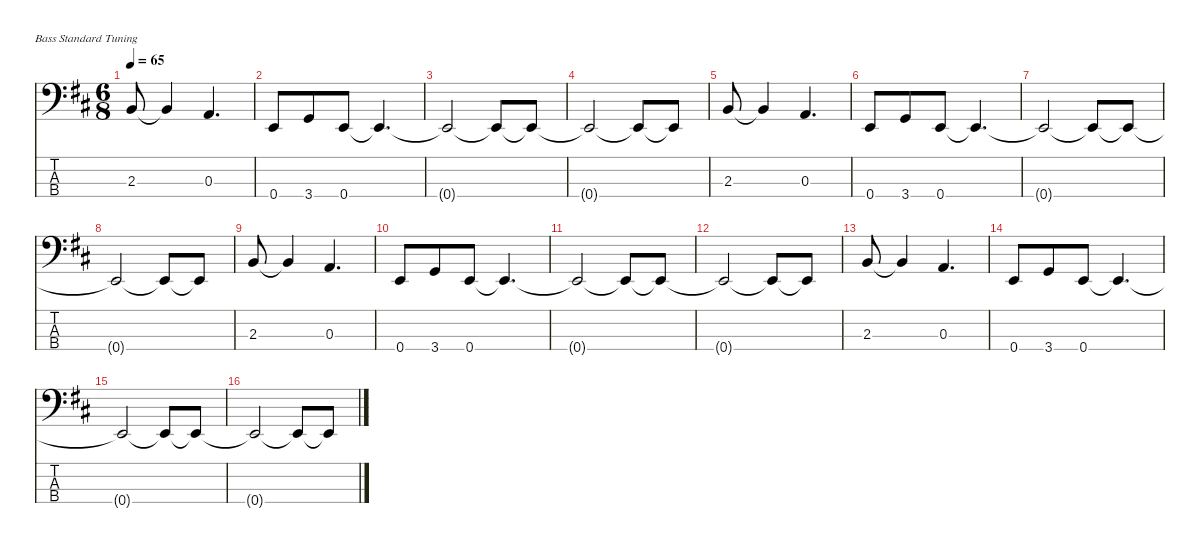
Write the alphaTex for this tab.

\hideDynamics
\bracketExtendMode nobrackets
\singleTrackTrackNamePolicy hidden
\multiTrackTrackNamePolicy hidden
\firstSystemTrackNameMode fullname
\firstSystemTrackNameOrientation horizontal
\otherSystemsTrackNameOrientation horizontal
\track ("Bass" "el.bs.") {instrument electricbassfinger}
\staff {score tabs}
\tuning (G2 D2 A1 E1)
\ts (6 8)
\tempo 65
\clef f4
\ks bminor
2.3{acc forcenatural}.8{dy ff beam Up} 2.3{t acc forcenatural}.4{beam Up} 0.3{acc forcenatural}.4{d beam Up} |
0.4{acc forcenatural}.8{beam Up} 3.4{acc forcenatural}.8{beam Up} 0.4{acc forcenatural}.8{beam Up} 0.4{t acc forcenatural}.4{d beam Up} |
0.4{t acc forcenatural}.2{beam Up} 0.4{t acc forcenatural}.8{beam Up} 0.4{t acc forcenatural}.8{beam Up} |
0.4{t acc forcenatural}.2{beam Up} 0.4{t acc forcenatural}.8{beam Up} 0.4{t acc forcenatural}.8{beam Up} |
2.3{acc forcenatural}.8{beam Up} 2.3{t acc forcenatural}.4{beam Up} 0.3{acc forcenatural}.4{d beam Up} |
0.4{acc forcenatural}.8{beam Up} 3.4{acc forcenatural}.8{beam Up} 0.4{acc forcenatural}.8{beam Up} 0.4{t acc forcenatural}.4{d beam Up} |
0.4{t acc forcenatural}.2{beam Up} 0.4{t acc forcenatural}.8{beam Up} 0.4{t acc forcenatural}.8{beam Up} |
0.4{t acc forcenatural}.2{beam Up} 0.4{t acc forcenatural}.8{beam Up} 0.4{t acc forcenatural}.8{beam Up} |
2.3{acc forcenatural}.8{beam Up} 2.3{t acc forcenatural}.4{beam Up} 0.3{acc forcenatural}.4{d beam Up} |
0.4{acc forcenatural}.8{beam Up} 3.4{acc forcenatural}.8{beam Up} 0.4{acc forcenatural}.8{beam Up} 0.4{t acc forcenatural}.4{d beam Up} |
0.4{t acc forcenatural}.2{beam Up} 0.4{t acc forcenatural}.8{beam Up} 0.4{t acc forcenatural}.8{beam Up} |
0.4{t acc forcenatural}.2{beam Up} 0.4{t acc forcenatural}.8{beam Up} 0.4{t acc forcenatural}.8{beam Up} |
2.3{acc forcenatural}.8{beam Up} 2.3{t acc forcenatural}.4{beam Up} 0.3{acc forcenatural}.4{d beam Up} |
0.4{acc forcenatural}.8{beam Up} 3.4{acc forcenatural}.8{beam Up} 0.4{acc forcenatural}.8{beam Up} 0.4{t acc forcenatural}.4{d beam Up} |
0.4{t acc forcenatural}.2{beam Up} 0.4{t acc forcenatural}.8{beam Up} 0.4{t acc forcenatural}.8{beam Up} |
0.4{t acc forcenatural}.2{beam Up} 0.4{t acc forcenatural}.8{beam Up} 0.4{t acc forcenatural}.8{beam Up}
